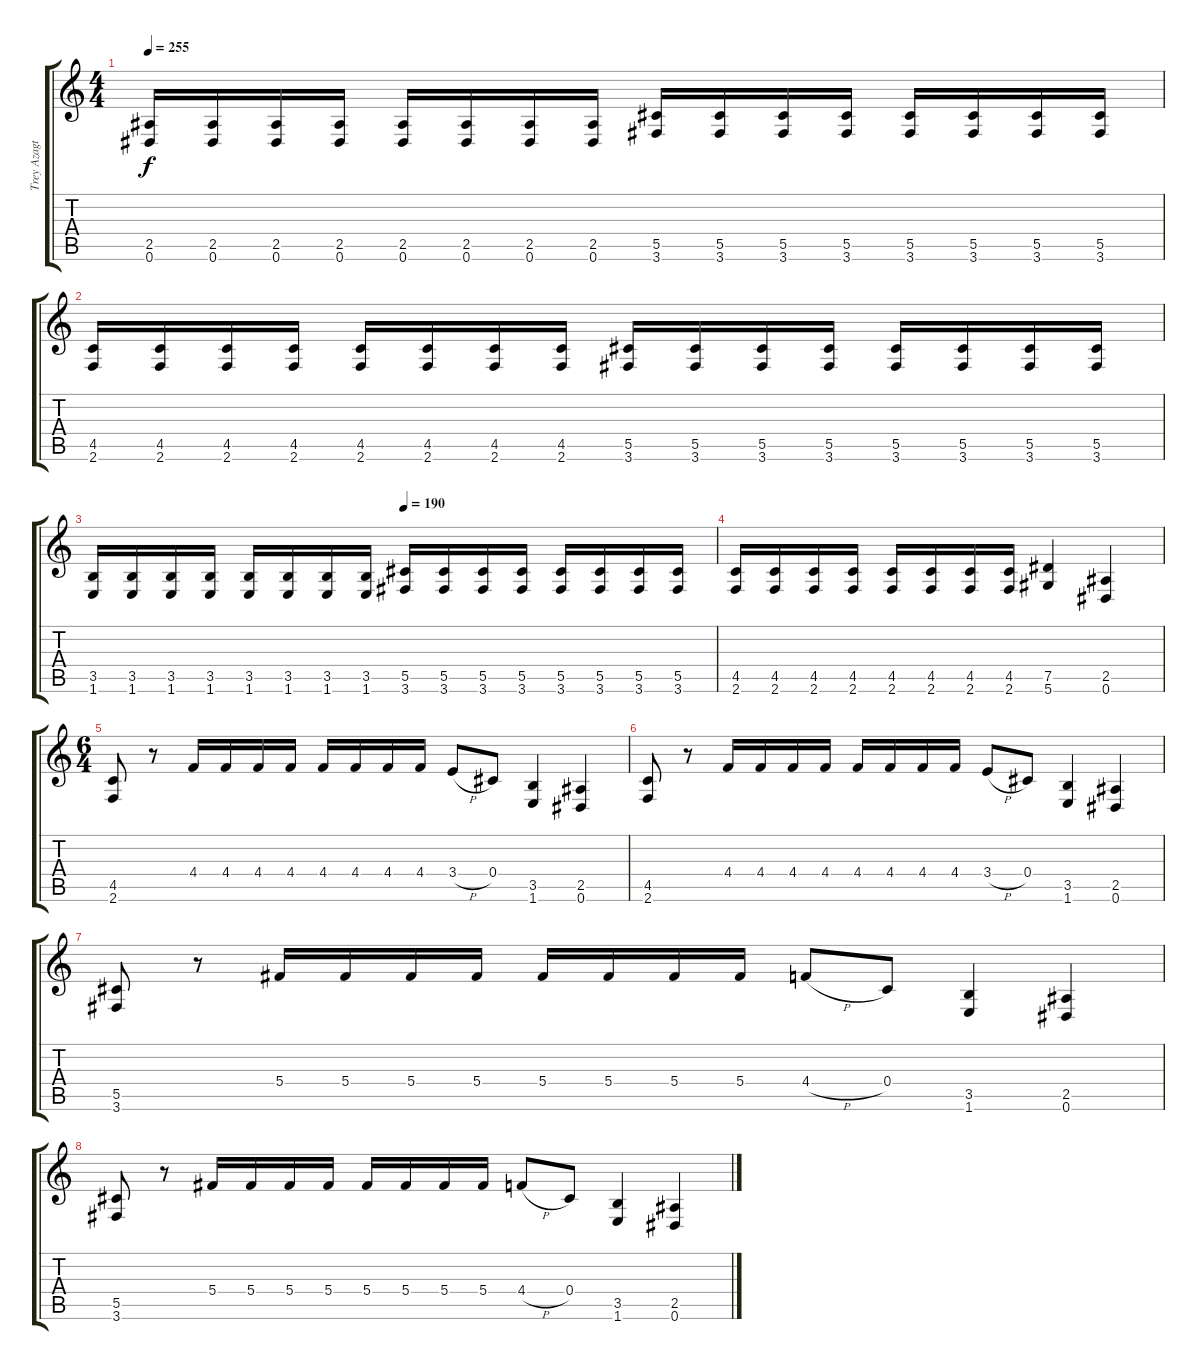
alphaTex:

\track ("Trey Azagthoth" "Trey Azagt") {instrument overdrivenguitar}
\staff {score tabs}
\tuning (Eb4 Bb3 Gb3 Db3 Ab2 Eb2) {hide}
\ts (4 4)
\tempo 255
\clef g2
\ks c
(2.5 0.6).16{dy f} (2.5 0.6).16 (2.5 0.6).16 (2.5 0.6).16 (2.5 0.6).16 (2.5 0.6).16 (2.5 0.6).16 (2.5 0.6).16 (5.5 3.6).16 (5.5 3.6).16 (5.5 3.6).16 (5.5 3.6).16 (5.5 3.6).16 (5.5 3.6).16 (5.5 3.6).16 (5.5 3.6).16 |
(4.5 2.6).16 (4.5 2.6).16 (4.5 2.6).16 (4.5 2.6).16 (4.5 2.6).16 (4.5 2.6).16 (4.5 2.6).16 (4.5 2.6).16 (5.5 3.6).16 (5.5 3.6).16 (5.5 3.6).16 (5.5 3.6).16 (5.5 3.6).16 (5.5 3.6).16 (5.5 3.6).16 (5.5 3.6).16 |
\tempo (190 0.5)
(3.5 1.6).16 (3.5 1.6).16 (3.5 1.6).16 (3.5 1.6).16 (3.5 1.6).16 (3.5 1.6).16 (3.5 1.6).16 (3.5 1.6).16 (5.5 3.6).16 (5.5 3.6).16 (5.5 3.6).16 (5.5 3.6).16 (5.5 3.6).16 (5.5 3.6).16 (5.5 3.6).16 (5.5 3.6).16 |
(4.5 2.6).16 (4.5 2.6).16 (4.5 2.6).16 (4.5 2.6).16 (4.5 2.6).16 (4.5 2.6).16 (4.5 2.6).16 (4.5 2.6).16 (7.5 5.6).4 (2.5 0.6).4 |
\ts (6 4)
(4.5 2.6).8 r.8 4.4.16 4.4.16 4.4.16 4.4.16 4.4.16 4.4.16 4.4.16 4.4.16 3.4{h}.8 0.4.8 (3.5 1.6).4 (2.5 0.6).4 |
(4.5 2.6).8 r.8 4.4.16 4.4.16 4.4.16 4.4.16 4.4.16 4.4.16 4.4.16 4.4.16 3.4{h}.8 0.4.8 (3.5 1.6).4 (2.5 0.6).4 |
(5.5 3.6).8 r.8 5.4.16 5.4.16 5.4.16 5.4.16 5.4.16 5.4.16 5.4.16 5.4.16 4.4{h}.8 0.4.8 (3.5 1.6).4 (2.5 0.6).4 |
(5.5 3.6).8 r.8 5.4.16 5.4.16 5.4.16 5.4.16 5.4.16 5.4.16 5.4.16 5.4.16 4.4{h}.8 0.4.8 (3.5 1.6).4 (2.5 0.6).4
